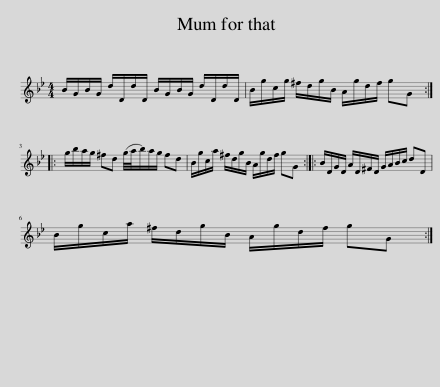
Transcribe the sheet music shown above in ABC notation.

X:1
L:1/8
M:4/4
I:linebreak $
K:Gmin
V:1 treble
V:1
 B/G/B/G/ d/D/d/D/ B/G/B/G/ d/D/d/D/ | B/g/c/g/ ^f/d/g/B/ A/g/d/f/ gG ::$ g/b/a/g/ ^fd (g/4a/4b/)a/g/ fd | B/g/c/a/ ^f/d/g/B/ A/g/d/f/ gG :: B/D/G/D/ A/D/^F/D/ G/A/B/c/ dD |$ %5
 B/g/c/a/ ^f/d/g/B/ A/g/d/f/ gG :| %6
